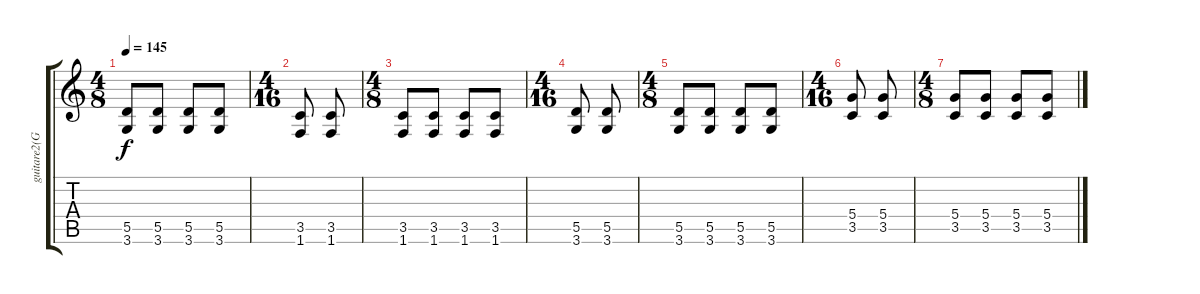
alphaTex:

\track ("guitare2(Granberg)" "guitare2(G") {instrument distortionguitar}
\staff {score tabs}
\tuning (E4 B3 G3 D3 A2 E2) {hide}
\ts (4 8)
\tempo 145
\clef g2
\ks c
(5.5 3.6).8{dy f} (5.5 3.6).8 (5.5 3.6).8 (5.5 3.6).8 |
\ts (4 16)
(3.5 1.6).8 (3.5 1.6).8 |
\ts (4 8)
(3.5 1.6).8 (3.5 1.6).8 (3.5 1.6).8 (3.5 1.6).8 |
\ts (4 16)
(5.5 3.6).8 (5.5 3.6).8 |
\ts (4 8)
(5.5 3.6).8 (5.5 3.6).8 (5.5 3.6).8 (5.5 3.6).8 |
\ts (4 16)
(5.4 3.5).8 (5.4 3.5).8 |
\ts (4 8)
(5.4 3.5).8 (5.4 3.5).8 (5.4 3.5).8 (5.4 3.5).8
